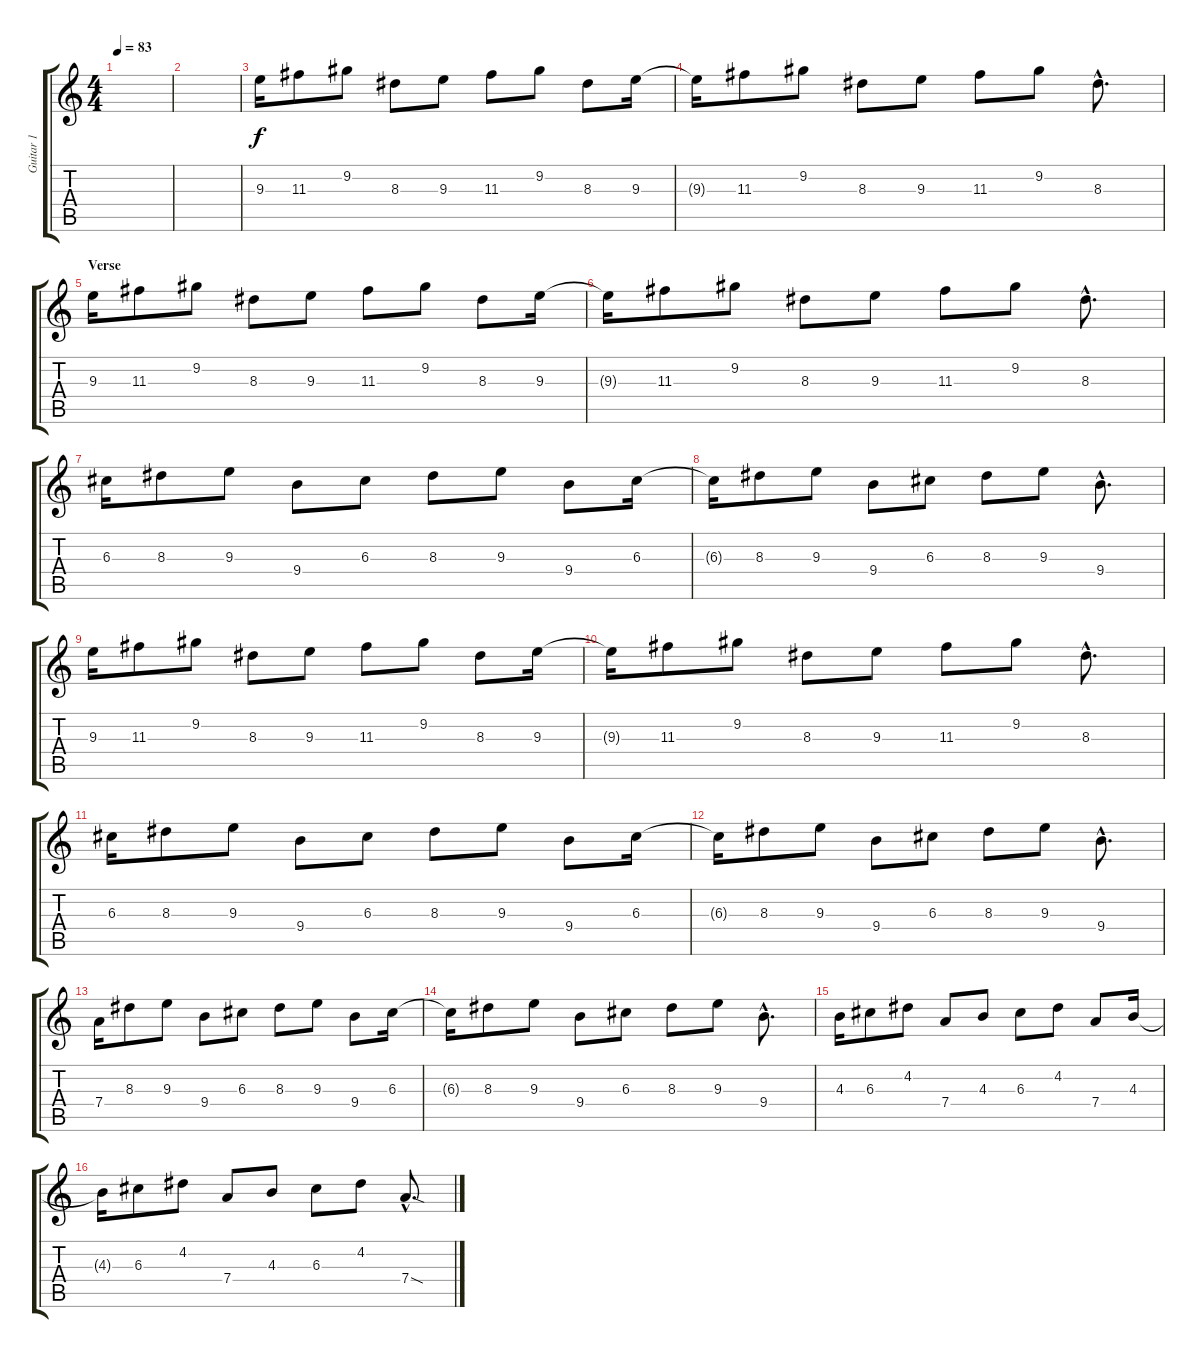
\track ("Guitar 1" "Guitar 1") {instrument acousticguitarnylon}
\staff {score tabs}
\tuning (E4 B3 G3 D3 A2 E2) {hide}
\ts (4 4)
\tempo 83
\clef g2
\ks c
|
|
9.3.16{instrument electricguitarjazz} 11.3.8 9.2.8 8.3.8 9.3.8 11.3.8 9.2.8 8.3.8 9.3.16 |
9.3{t}.16 11.3.8 9.2.8 8.3.8 9.3.8 11.3.8 9.2.8 8.3{hac}.8{d} |
\section ("" "Verse")
9.3.16{instrument acousticguitarnylon} 11.3.8 9.2.8 8.3.8 9.3.8 11.3.8 9.2.8 8.3.8 9.3.16 |
9.3{t}.16 11.3.8 9.2.8 8.3.8 9.3.8 11.3.8 9.2.8 8.3{hac}.8{d} |
6.3.16 8.3.8 9.3.8 9.4.8 6.3.8 8.3.8 9.3.8 9.4.8 6.3.16 |
6.3{t}.16 8.3.8 9.3.8 9.4.8 6.3.8 8.3.8 9.3.8 9.4{hac}.8{d} |
9.3.16 11.3.8 9.2.8 8.3.8 9.3.8 11.3.8 9.2.8 8.3.8 9.3.16 |
9.3{t}.16 11.3.8 9.2.8 8.3.8 9.3.8 11.3.8 9.2.8 8.3{hac}.8{d} |
6.3.16 8.3.8 9.3.8 9.4.8 6.3.8 8.3.8 9.3.8 9.4.8 6.3.16 |
6.3{t}.16 8.3.8 9.3.8 9.4.8 6.3.8 8.3.8 9.3.8 9.4{hac}.8{d} |
7.4.16 8.3.8 9.3.8 9.4.8 6.3.8 8.3.8 9.3.8 9.4.8 6.3.16 |
6.3{t}.16 8.3.8 9.3.8 9.4.8 6.3.8 8.3.8 9.3.8 9.4{hac}.8{d} |
4.3.16 6.3.8 4.2.8 7.4.8 4.3.8 6.3.8 4.2.8 7.4.8 4.3.16 |
4.3{t}.16 6.3.8 4.2.8 7.4.8 4.3.8 6.3.8 4.2.8 7.4{sod hac}.8{d}
